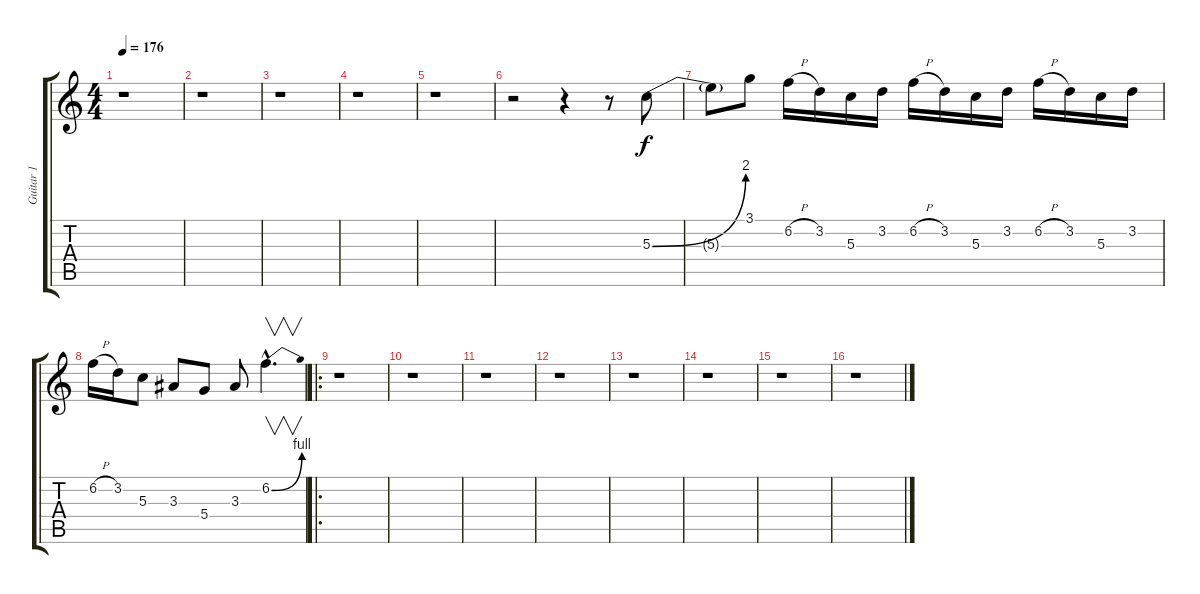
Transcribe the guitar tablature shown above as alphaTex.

\track ("Guitar 1" "Guitar 1") {instrument distortionguitar}
\staff {score tabs}
\tuning (E4 B3 G3 D3 A2 E2) {hide}
\ts (4 4)
\tempo 176
\clef g2
\ks c
r.1{dy f} |
r.1 |
r.1 |
r.1 |
r.1 |
r.2 r.4 r.8 5.3{be (bend 0 0 60 8)}.8 |
5.3{t}.8 3.1.8 6.2{h}.16 3.2.16 5.3.16 3.2.16 6.2{h}.16 3.2.16 5.3.16 3.2.16 6.2{h}.16 3.2.16 5.3.16 3.2.16 |
6.2{h}.16 3.2.16 5.3.8 3.3.8 5.4.8 3.3.8 6.2{be (bend 0 0 60 4) hac}.4{v d} |
\ro
r.1 |
r.1 |
r.1 |
r.1 |
r.1 |
r.1 |
r.1 |
r.1
